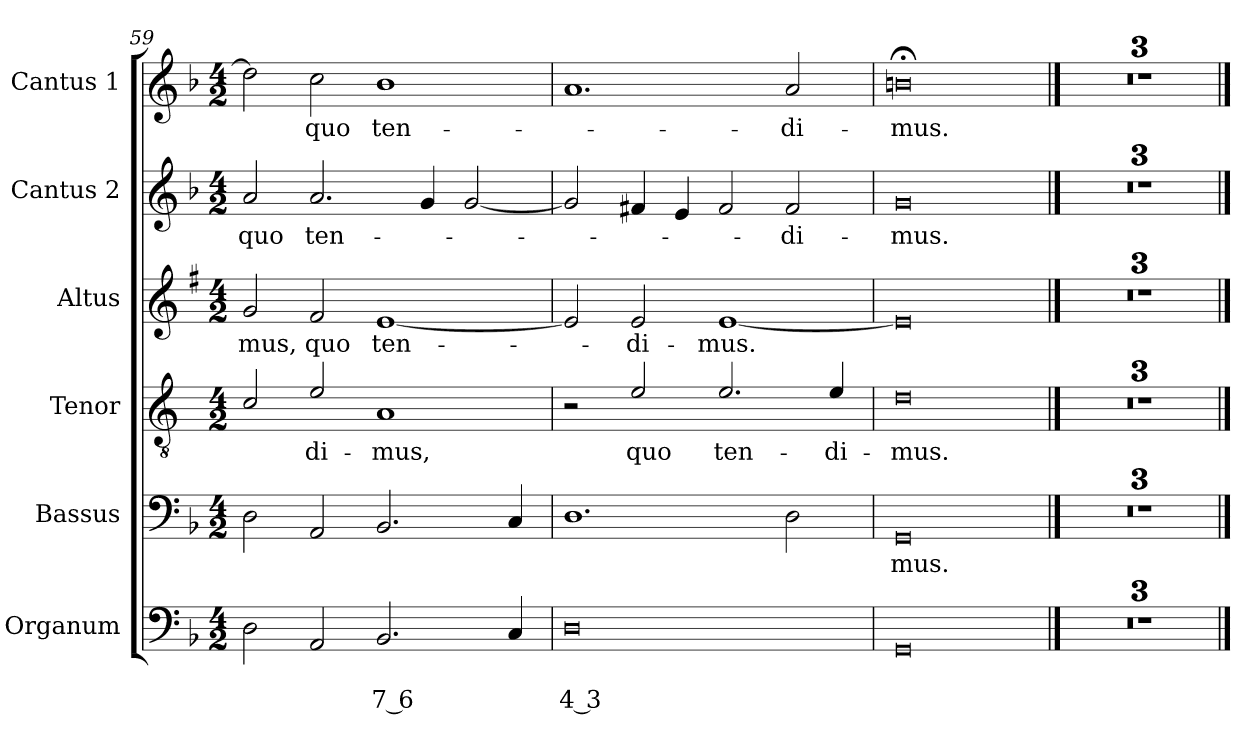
**kern	**text	**text	**kern	**text	**kern	**text	**kern	**text	**kern	**text	**kern	**text
*part6	*part6	*part6	*part5	*part5	*part4	*part4	*part3	*part3	*part2	*part2	*part1	*part1
*staff6	*staff6	*staff6	*staff5	*staff5	*staff4	*staff4	*staff3	*staff3	*staff2	*staff2	*staff1	*staff1
*I"Organum	*	*	*I"Bassus	*	*I"Tenor	*	*I"Altus	*	*I"Cantus 2	*	*I"Cantus 1	*
*I'Or	*	*	*I'B	*	*I'T	*	*I'A	*	*I'C2	*	*I'C1	*
*clefF4	*	*	*clefF4	*	*clefGv2	*	*clefG2	*	*clefG2	*	*clefG2	*
*	*	*	*	*	*ITrd4c7	*	*ITrd1c2	*	*	*	*	*
*k[b-]	*	*	*k[b-]	*	*k[b-]	*	*k[b-]	*	*k[b-]	*	*k[b-]	*
*F:	*	*	*F:	*	*F:	*	*F:	*	*F:	*	*F:	*
*M4/2	*	*	*M4/2	*	*M4/2	*	*M4/2	*	*M4/2	*	*M4/2	*
=59	=59	=59	=59	=59	=59	=59	=59	=59	=59	=59	=59	=59
!	!	!	!	!	!	!	!	!LO:LY:b	!	!LO:LY:b	!	!
2D\	.	.	2D\	.	2F/	.	2f/	-mus,	2a/	quo	2dd\]	.
!	!	!	!	!	!	!LO:LY:b	!	!LO:LY:b	!	!LO:LY:b	!	!LO:LY:b
2AA/	.	.	2AA/	.	2A/	-di-	2e/	quo	2.a/	ten-	2cc\	quo
!	!	!LO:LY:b	!	!	!	!LO:LY:b	!	!LO:LY:b	!	!	!	!LO:LY:b
2.BB-/	.	7 6	2.BB-/	.	1D	-mus,	[1d	ten-	.	.	1b-	ten-
.	.	.	.	.	.	.	.	.	4g/	.	.	.
.	.	.	.	.	.	.	.	.	[2g/	.	.	.
4C/	.	.	4C/	.	.	.	.	.	.	.	.	.
=60	=60	=60	=60	=60	=60	=60	=60	=60	=60	=60	=60	=60
!	!	!LO:LY:b	!	!	!	!	!	!	!	!	!	!
0D	.	4 3	1.D	.	2r	.	2d/]	.	2g/]	.	1.a	.
!	!	!	!	!	!	!LO:LY:b	!	!LO:LY:b	!	!	!	!
.	.	.	.	.	2A/	quo	2d/	-di-	4f#X/	.	.	.
.	.	.	.	.	.	.	.	.	4e/	.	.	.
!	!	!	!	!	!	!LO:LY:b	!	!LO:LY:b	!	!	!	!
.	.	.	.	.	2.A/	ten-	[1d	-mus.	2f#/	.	.	.
!	!	!	!	!	!	!	!	!	!	!LO:LY:b	!	!LO:LY:b
.	.	.	2D\	.	.	.	.	.	2f#/	-di-	2a/	-di-
!	!	!	!	!	!	!LO:LY:b	!	!	!	!	!	!
.	.	.	.	.	4A/	-di-	.	.	.	.	.	.
=61	=61	=61	=61	=61	=61	=61	=61	=61	=61	=61	=61	=61
!	!	!	!	!LO:LY:b	!	!LO:LY:b	!	!	!	!LO:LY:b	!	!LO:LY:b
0GG	.	.	0GG	mus.	0G	-mus.	0d]	.	0g	-mus.	0bn;<	-mus.
==62	==62	==62	==62	==62	==62	==62	==62	==62	==62	==62	==62	==62
0r	.	.	0r	.	0r	.	0r	.	0r	.	0r	.
=63	=63	=63	=63	=63	=63	=63	=63	=63	=63	=63	=63	=63
0r	.	.	0r	.	0r	.	0r	.	0r	.	0r	.
=64	=64	=64	=64	=64	=64	=64	=64	=64	=64	=64	=64	=64
0r	.	.	0r	.	0r	.	0r	.	0r	.	0r	.
==	==	==	==	==	==	==	==	==	==	==	==	==
*-	*-	*-	*-	*-	*-	*-	*-	*-	*-	*-	*-	*-
